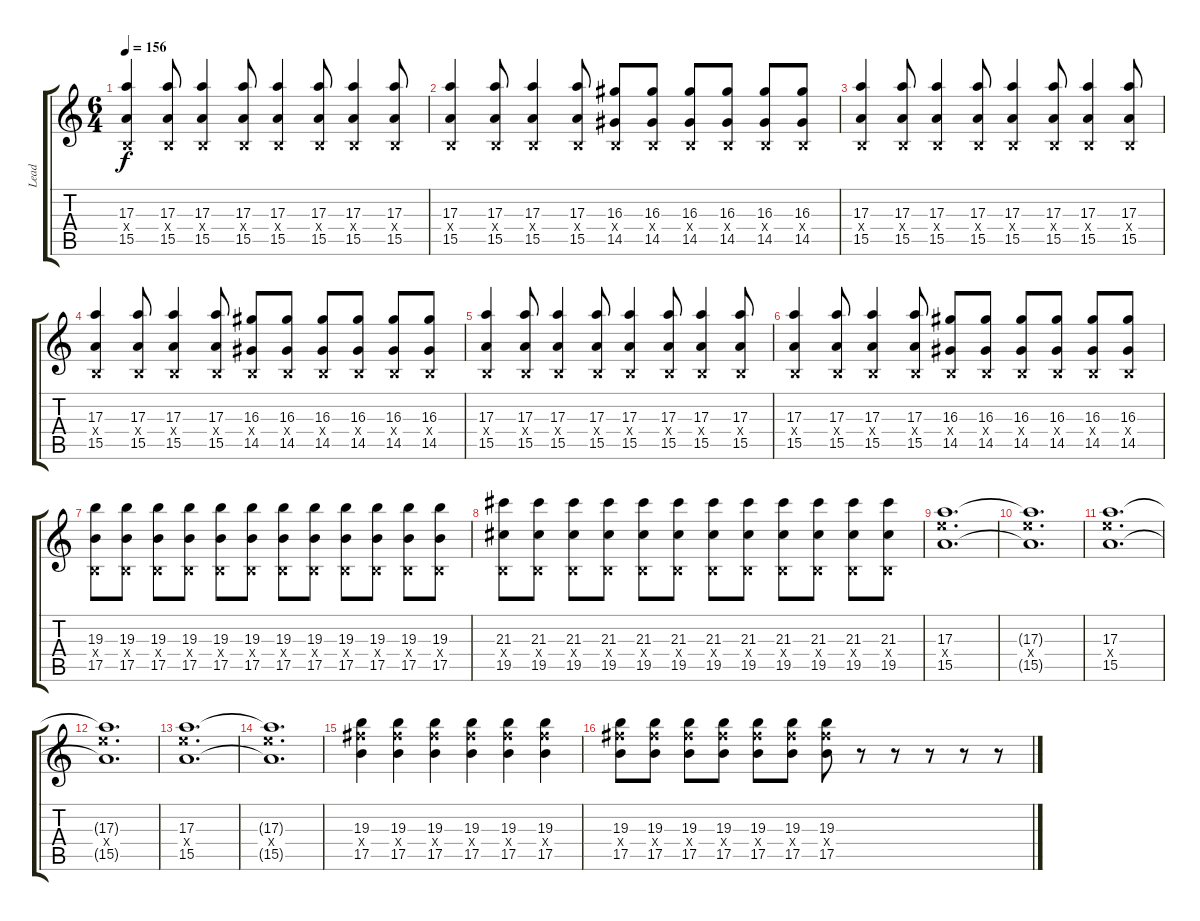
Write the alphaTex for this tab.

\track ("Lead" "Lead") {instrument distortionguitar}
\staff {score tabs}
\tuning (Db4 Ab3 E3 B2 Gb2 Db2) {hide}
\ts (6 4)
\tempo 156
\clef g2
\ks c
(17.3 0.4{x} 15.5).4{dy f} (17.3 0.4{x} 15.5).8 (17.3 0.4{x} 15.5).4 (17.3 0.4{x} 15.5).8 (17.3 0.4{x} 15.5).4 (17.3 0.4{x} 15.5).8 (17.3 0.4{x} 15.5).4 (17.3 0.4{x} 15.5).8 |
(17.3 0.4{x} 15.5).4 (17.3 0.4{x} 15.5).8 (17.3 0.4{x} 15.5).4 (17.3 0.4{x} 15.5).8 (16.3 0.4{x} 14.5).8 (16.3 0.4{x} 14.5).8 (16.3 0.4{x} 14.5).8 (16.3 0.4{x} 14.5).8 (16.3 0.4{x} 14.5).8 (16.3 0.4{x} 14.5).8 |
(17.3 0.4{x} 15.5).4 (17.3 0.4{x} 15.5).8 (17.3 0.4{x} 15.5).4 (17.3 0.4{x} 15.5).8 (17.3 0.4{x} 15.5).4 (17.3 0.4{x} 15.5).8 (17.3 0.4{x} 15.5).4 (17.3 0.4{x} 15.5).8 |
(17.3 0.4{x} 15.5).4 (17.3 0.4{x} 15.5).8 (17.3 0.4{x} 15.5).4 (17.3 0.4{x} 15.5).8 (16.3 0.4{x} 14.5).8 (16.3 0.4{x} 14.5).8 (16.3 0.4{x} 14.5).8 (16.3 0.4{x} 14.5).8 (16.3 0.4{x} 14.5).8 (16.3 0.4{x} 14.5).8 |
(17.3 0.4{x} 15.5).4 (17.3 0.4{x} 15.5).8 (17.3 0.4{x} 15.5).4 (17.3 0.4{x} 15.5).8 (17.3 0.4{x} 15.5).4 (17.3 0.4{x} 15.5).8 (17.3 0.4{x} 15.5).4 (17.3 0.4{x} 15.5).8 |
(17.3 0.4{x} 15.5).4 (17.3 0.4{x} 15.5).8 (17.3 0.4{x} 15.5).4 (17.3 0.4{x} 15.5).8 (16.3 0.4{x} 14.5).8 (16.3 0.4{x} 14.5).8 (16.3 0.4{x} 14.5).8 (16.3 0.4{x} 14.5).8 (16.3 0.4{x} 14.5).8 (16.3 0.4{x} 14.5).8 |
(19.3 0.4{x} 17.5).8 (19.3 0.4{x} 17.5).8 (19.3 0.4{x} 17.5).8 (19.3 0.4{x} 17.5).8 (19.3 0.4{x} 17.5).8 (19.3 0.4{x} 17.5).8 (19.3 0.4{x} 17.5).8 (19.3 0.4{x} 17.5).8 (19.3 0.4{x} 17.5).8 (19.3 0.4{x} 17.5).8 (19.3 0.4{x} 17.5).8 (19.3 0.4{x} 17.5).8 |
(21.3 0.4{x} 19.5).8 (21.3 0.4{x} 19.5).8 (21.3 0.4{x} 19.5).8 (21.3 0.4{x} 19.5).8 (21.3 0.4{x} 19.5).8 (21.3 0.4{x} 19.5).8 (21.3 0.4{x} 19.5).8 (21.3 0.4{x} 19.5).8 (21.3 0.4{x} 19.5).8 (21.3 0.4{x} 19.5).8 (21.3 0.4{x} 19.5).8 (21.3 0.4{x} 19.5).8 |
(17.3 17.4{x} 15.5).1{d} |
(17.3{t} 17.4{x} 15.5{t}).1{d} |
(17.3 17.4{x} 15.5).1{d} |
(17.3{t} 17.4{x} 15.5{t}).1{d} |
(17.3 17.4{x} 15.5).1{d} |
(17.3{t} 17.4{x} 15.5{t}).1{d} |
(19.3 19.4{x} 17.5).4 (19.3 19.4{x} 17.5).4 (19.3 19.4{x} 17.5).4 (19.3 19.4{x} 17.5).4 (19.3 19.4{x} 17.5).4 (19.3 19.4{x} 17.5).4 |
(19.3 19.4{x} 17.5).8 (19.3 19.4{x} 17.5).8 (19.3 19.4{x} 17.5).8 (19.3 19.4{x} 17.5).8 (19.3 19.4{x} 17.5).8 (19.3 19.4{x} 17.5).8 (19.3 19.4{x} 17.5).8 r.8 r.8 r.8 r.8 r.8
